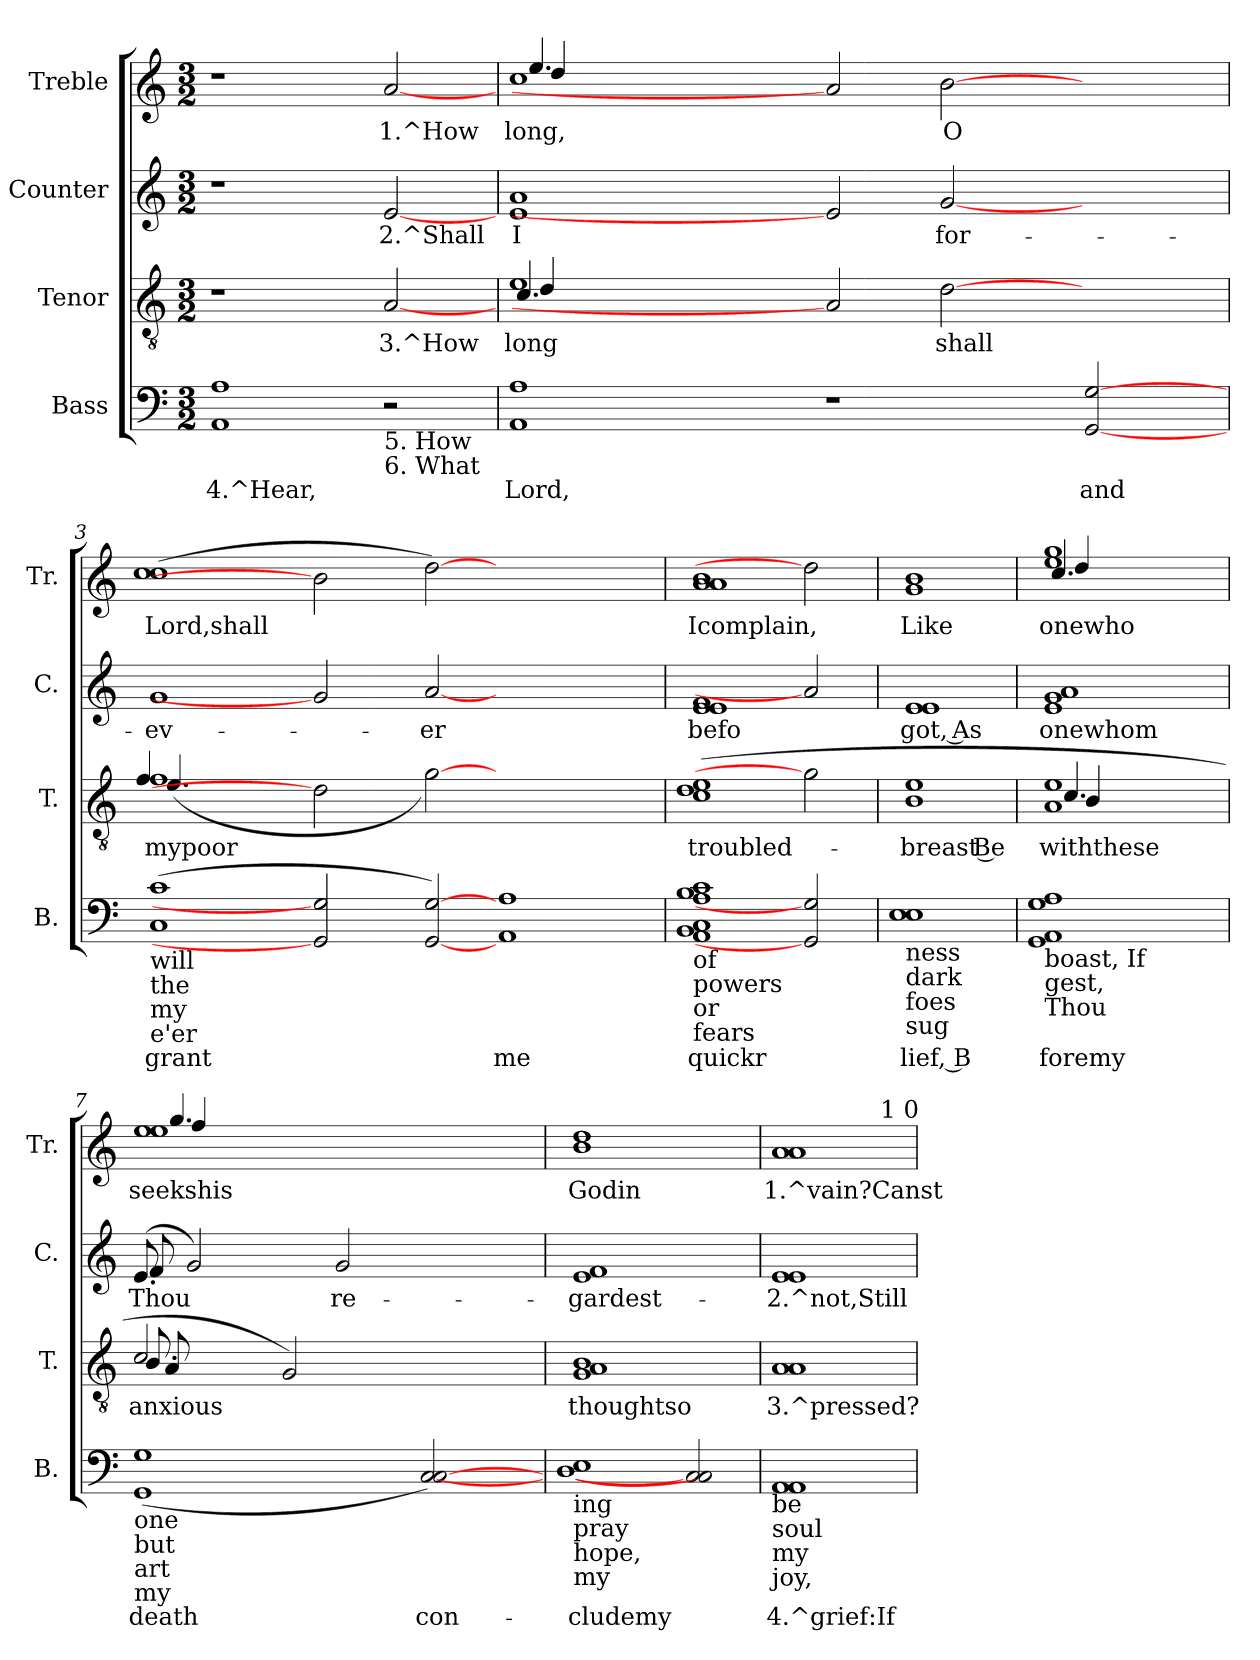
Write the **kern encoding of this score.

**kern	**text	**kern	**text	**kern	**text	**kern	**text
*part4	*part4	*part3	*part3	*part2	*part2	*part1	*part1
*staff4	*staff4	*staff3	*staff3	*staff2	*staff2	*staff1	*staff1
*I"Bass	*	*I"Tenor	*	*I"Counter	*	*I"Treble	*
*I'B.	*	*I'T.	*	*I'C.	*	*I'Tr.	*
!!LO:PB:g=z
*stria5	*	*stria5	*	*stria5	*	*stria5	*
*clefF4	*	*clefGv2	*	*clefG2	*	*clefG2	*
*k[]	*	*k[]	*	*k[]	*	*k[]	*
*C:	*	*C:	*	*C:	*	*C:	*
*M3/2	*	*M3/2	*	*M3/2	*	*M3/2	*
=1	=1	=1	=1	=1	=1	=1	=1
!	!LO:LY:b:rj	!	!	!	!	!	!
1A 1AA	4.^Hear,	1r	.	1r	.	1r	.
!LO:TX:b:t=5. How	!	!	!	!	!	!	!
!LO:TX:b:t=6. What	!	!	!	!	!	!	!
!	!	!	!LO:LY:b:rj	!	!LO:LY:b:rj	!	!LO:LY:b:rj
2r	.	[2A	3.^How	[2e	2.^Shall	[2a	1.^How
=2	=2	=2	=2	=2	=2	=2	=2
!	!LO:LY:b:rj	!	!LO:LY:b:rj	!	!LO:LY:b:rj	!	!LO:LY:b:rj
*	*	*^	*	*	*	*^	*
*	*	*	*^	*	*	*	*	*^	*
1A 1AA	Lord,	(>1e	4.c/)	4d/	long	(<1e 1a	I	(>1cc	4.ee/)	4dd/	long,
.	.	.	.	2ryy	.	.	.	.	.	2ryy	.
.	.	.	2ryy	.	.	.	.	.	2ryy	.	.
.	.	.	.	1..ryy	.	.	.	.	.	1..ryy	.
.	.	.	1ryy	.	.	.	.	.	1ryy	.	.
1r	.	2A]	.	.	.	2e]	.	2a]	.	.	.
!	!	!	!	!	!LO:LY:b:rj	!	!LO:LY:b:rj	!	!	!	!LO:LY:b:rj
.	.	[2d	.	.	shall	[2g	for-	[2b	.	.	O
.	.	.	2ryy	.	.	.	.	.	2ryy	.	.
!	!LO:LY:b:rj	!	!	!	!	!	!	!	!	!	!
[2G [2GG	and	2ryy	.	.	.	2ryy	.	2ryy	.	.	.
.	.	.	8ryy	.	.	.	.	.	8ryy	.	.
*	*	*	*	*	*	*	*	*	*v	*v	*
=3	=3	=3	=3	=3	=3	=3	=3	=3	=3	=3
!LO:TX:b:t=will	!	!	!	!	!	!	!	!	!	!
!LO:TX:b:t=the	!	!	!	!	!	!	!	!	!	!
!LO:TX:b:t=my	!	!	!	!	!	!	!	!	!	!
!LO:TX:b:t=e'er	!	!	!	!	!	!	!	!	!	!
!	!LO:LY:b:rj	!	!	!	!LO:LY:b:rj	!	!LO:LY:b:rj	!	!	!LO:LY:b:rj
*	*	*	*	*	*	*	*	*v	*v	*
(>1c 1C	grant	1f	(>4.e/	4f/	mypoor	1g	-ev-	(>1cc 1cc	Lord,shall
.	.	.	.	1ryy	.	.	.	.	.
.	.	.	1ryy	.	.	.	.	.	.
2G] 2GG]	.	2d]	.	.	.	2g]	.	2b]	.
.	.	.	.	1..ryy	.	.	.	.	.
.	.	.	1ryy	.	.	.	.	.	.
!	!LO:LY:b:rj	!	!	!	!LO:LY:b:rj	!	!LO:LY:b:rj	!	!LO:LY:b:rj
[2G [2GG)	.	[2g)	.	.	.	[2a	-er	[2dd)	.
!	!LO:LY:b:rj	!	!	!	!	!	!	!	!
1A 1AA	me	1ryy	.	.	.	1ryy	.	1ryy	.
.	.	.	2ryy	.	.	.	.	.	.
.	.	.	8ryy	.	.	.	.	.	.
*	*	*	*v	*v	*	*	*	*	*
=4	=4	=4	=4	=4	=4	=4	=4	=4
!LO:TX:b:t=of	!	!	!	!	!	!	!	!
!LO:TX:b:t=powers	!	!	!	!	!	!	!	!
!LO:TX:b:t=or	!	!	!	!	!	!	!	!
!LO:TX:b:t=fears	!	!	!	!	!	!	!	!
!	!LO:LY:b:rj	!	!	!LO:LY:b:rj	!	!LO:LY:b:rj	!	!LO:LY:b:rj
*	*	*v	*v	*	*	*	*	*
(>1c 1B 1A 1C 1BB 1AA	quickr	(>1e 1d 1c	troubled-	(<1f 1e 1e	befo	(<1b 1a 1a	Icomplain,
2G] 2GG]	.	2g]	.	2a]	.	2dd]	.
=5	=5	=5	=5	=5	=5	=5	=5
!LO:TX:b:t=ness	!	!	!	!	!	!	!
!LO:TX:b:t=dark	!	!	!	!	!	!	!
!LO:TX:b:t=foes	!	!	!	!	!	!	!
!LO:TX:b:t=sug	!	!	!	!	!	!	!
!	!LO:LY:b:rj	!	!LO:LY:b:rj	!	!LO:LY:b:rj	!	!LO:LY:b:rj
1E 1E	lief, B	1B 1e	-breast Be	1e 1e	got, As	1g> 1b>	Like
=6	=6	=6	=6	=6	=6	=6	=6
!LO:TX:b:t=boast, If	!	!	!	!	!	!	!
!LO:TX:b:t=gest,	!	!	!	!	!	!	!
!LO:TX:b:t=Thou	!	!	!	!	!	!	!
!	!LO:LY:b:rj	!	!LO:LY:b:rj	!	!LO:LY:b:rj	!	!LO:LY:b:rj
*	*	*^	*	*	*	*^	*
*	*	*	*^	*	*	*	*	*^	*
1A 1G 1AA 1GG	foremy	(>1A 1e	4.c/)	4B/	withthese	(<1a 1e 1g	onewhom	(>1ee 1gg	4.cc/)	4dd/	onewho
.	.	.	.	2.ryy	.	.	.	.	.	2.ryy	.
.	.	.	2ryy	.	.	.	.	.	2ryy	.	.
.	.	.	8ryy	.	.	.	.	.	8ryy	.	.
=7	=7	=7	=7	=7	=7	=7	=7	=7	=7	=7	=7
!LO:TX:b:t=one	!	!	!	!	!	!	!	!	!	!	!
!LO:TX:b:t=but	!	!	!	!	!	!	!	!	!	!	!
!LO:TX:b:t=art	!	!	!	!	!	!	!	!	!	!	!
!LO:TX:b:t=my	!	!	!	!	!	!	!	!	!	!	!
!	!LO:LY:b:rj	!	!	!	!LO:LY:b:rj	!	!LO:LY:b:rj	!	!	!	!LO:LY:b:rj
*	*	*	*	*	*	*^	*	*	*	*	*
(>1G 1GG	death	2c/	(<8.B/	8A/	anxious-	(<8.e/	8f/	Thou	(>1ee 1ee	4.gg/)	4ff/	seekshis
.	.	.	.	2ryy	.	.	4ryy	.	.	.	.	.
!	!	!	!	!	!	!	!	!LO:LY:b:rj	!	!	!	!
.	.	.	2ryy	.	.	2g/)	.	.	.	.	.	.
.	.	.	.	.	.	.	.	.	.	.	2ryy	.
.	.	.	.	.	.	.	16ryy	.	.	2ryy	.	.
.	.	.	.	.	.	.	1ryy	.	.	.	.	.
!	!	!	!	!	!LO:LY:b:rj	!	!	!	!	!	!	!
.	.	2G/)	.	.	-	.	.	.	.	.	.	.
.	.	.	.	2..ryy	.	.	.	.	.	.	.	.
!	!	!	!	!	!	!	!	!LO:LY:b:rj	!	!	!	!
.	.	.	2ryy	.	.	2g/	.	re-	.	.	.	.
.	.	.	.	.	.	.	.	.	.	.	2.ryy	.
.	.	.	.	.	.	.	.	.	.	2ryy	.	.
!	!LO:LY:b:rj	!	!	!	!	!	!	!	!	!	!	!
[2C [2C)	con-	2ryy	.	.	.	.	.	.	2ryy	.	.	.
.	.	.	4ryy	.	.	4ryy	.	.	.	.	.	.
.	.	.	.	.	.	.	.	.	.	8ryy	.	.
.	.	.	16ryy	.	.	16ryy	16ryy	.	.	.	.	.
*	*	*	*v	*v	*	*	*	*	*v	*v	*v	*
=8	=8	=8	=8	=8	=8	=8	=8	=8	=8
!LO:TX:b:t=ing	!	!	!	!	!	!	!	!	!
!LO:TX:b:t=pray	!	!	!	!	!	!	!	!	!
!LO:TX:b:t=hope,	!	!	!	!	!	!	!	!	!
!LO:TX:b:t=my	!	!	!	!	!	!	!	!	!
!	!LO:LY:b:rj	!	!	!LO:LY:b:rj	!	!	!LO:LY:b:rj	!	!LO:LY:b:rj
*	*	*v	*v	*	*	*	*	*	*
*	*	*	*	*v	*v	*	*	*
1D 1E	-cludemy	(<1B 1A 1G	thoughtso	1f 1e	-gardest-	1dd 1b	Godin
2C] 2C]	.	2ryy	.	2ryy	.	2ryy	.
!!LO:PB:g=z
=9	=9	=9	=9	=9	=9	=9	=9
!LO:TX:b:t=be	!	!	!	!	!	!	!
!LO:TX:b:t=soul	!	!	!	!	!	!	!
!LO:TX:b:t=my	!	!	!	!	!	!	!
!LO:TX:b:t=joy,	!	!	!	!	!	!	!
!	!LO:LY:b:rj	!	!LO:LY:b:rj	!	!LO:LY:b:rj	!	!LO:LY:b:rj
*	*	*	*	*	*	*^	*
1AA 1AA	4.^grief:If	1A 1A	3.^pressed?-	1e 1e	-2.^not,Still	1a 1a	2...ryy	1.^vain?Canst
!	!	!	!	!	!	!	!LO:TX:a:t=1 0	!
.	.	.	.	.	.	.	16ryy	.
*	*	*	*	*	*	*v	*v	*
=	=	=	=	=	=	=	=
*-	*-	*-	*-	*-	*-	*-	*-
